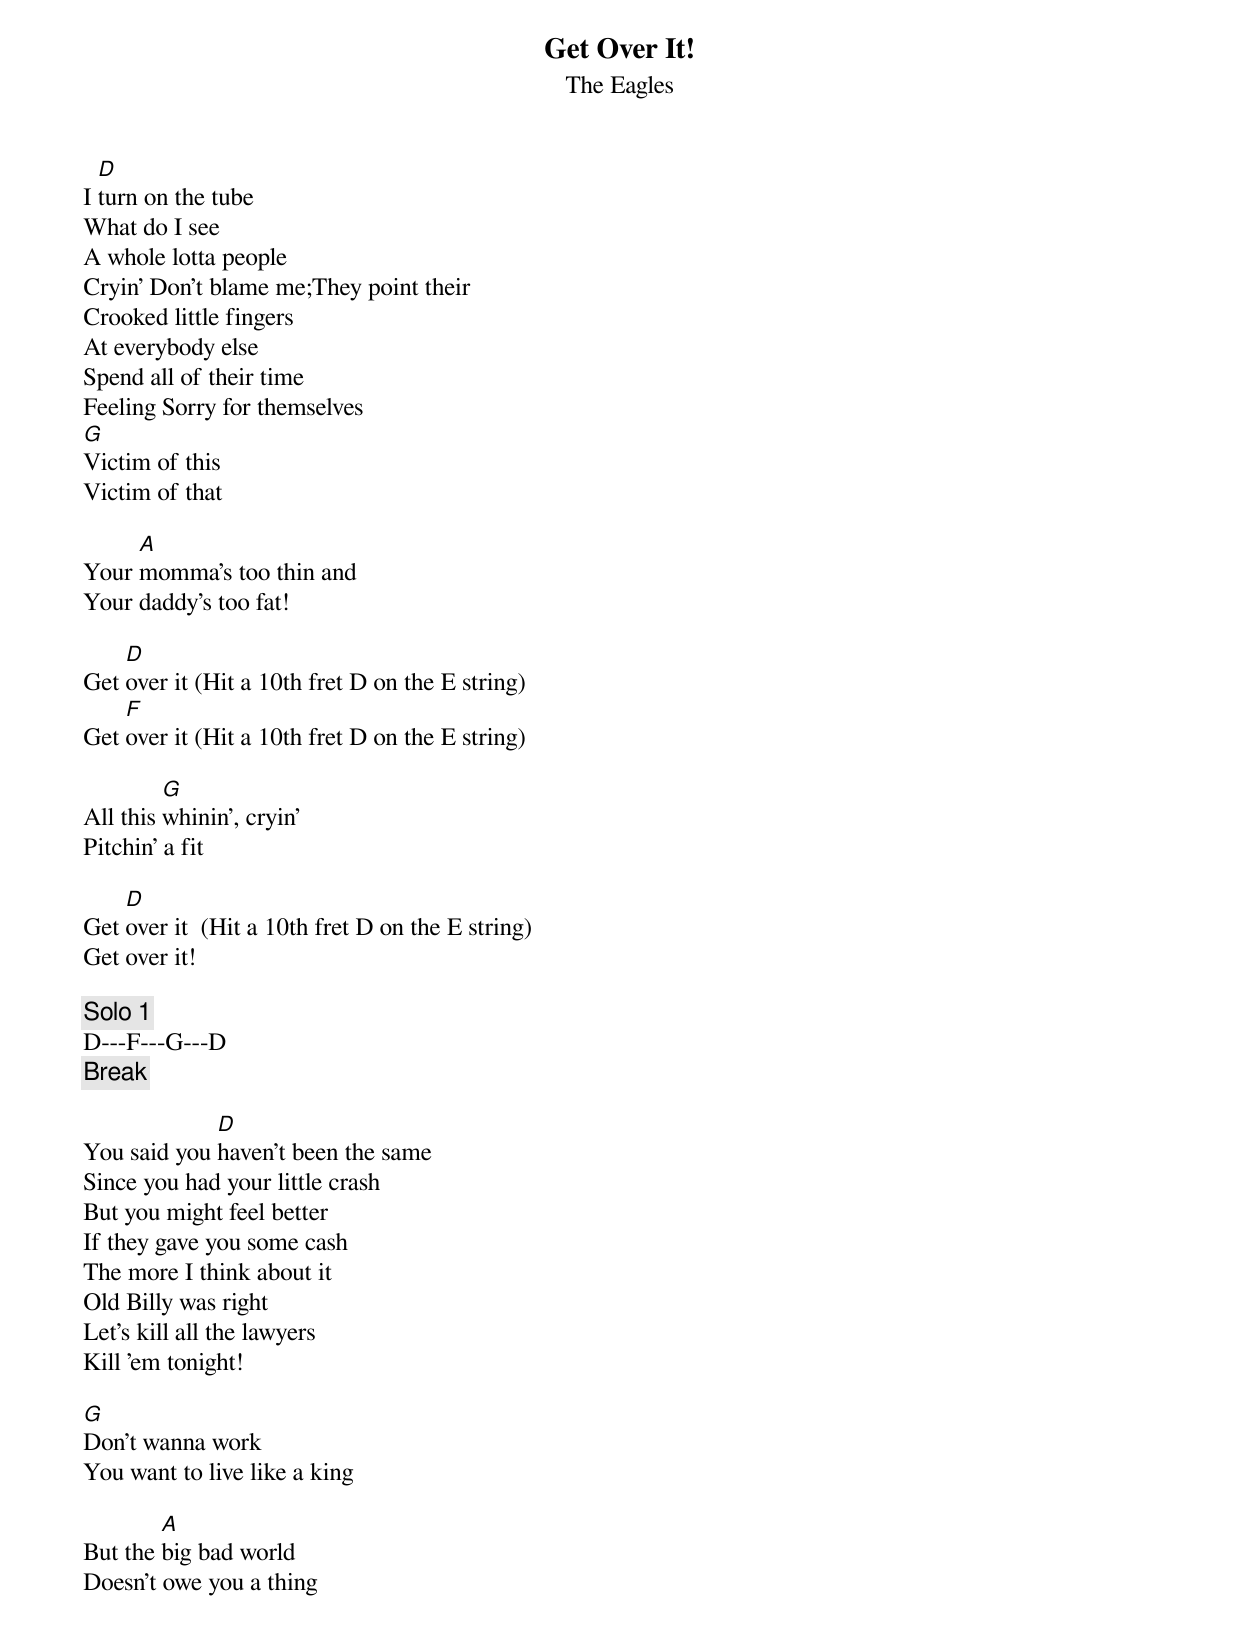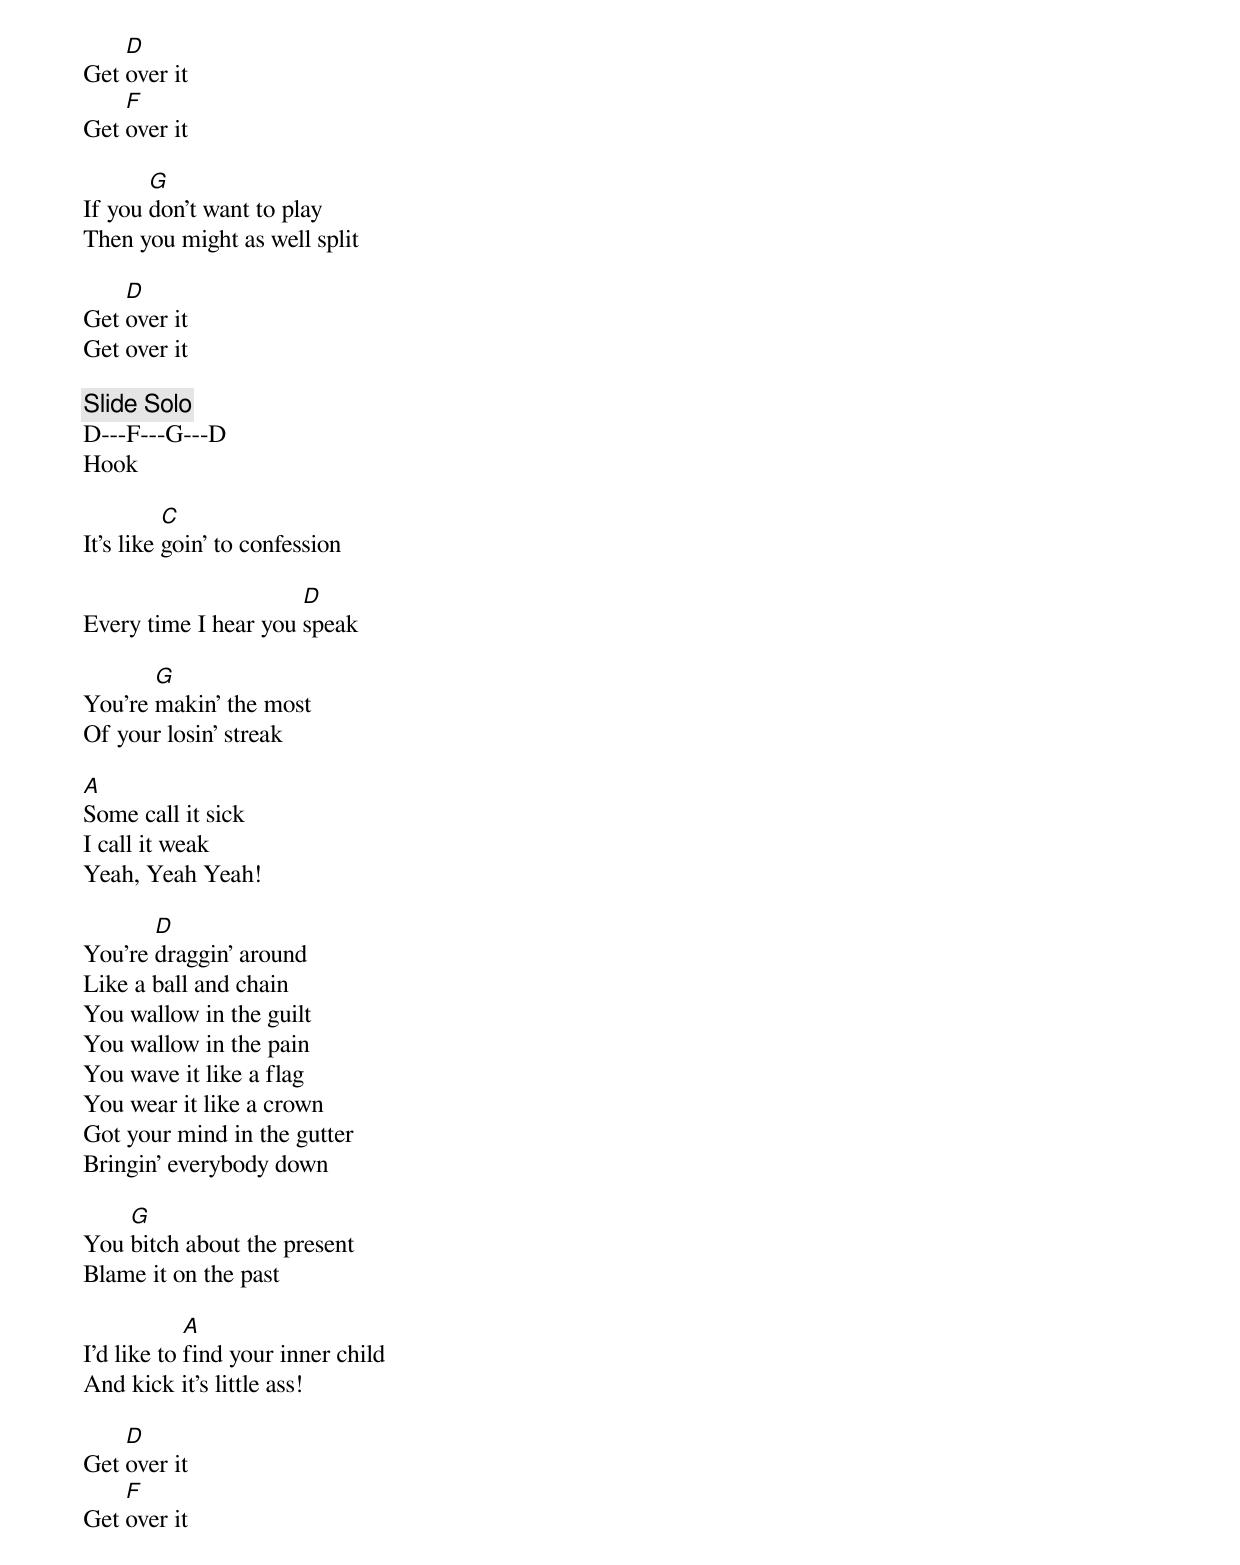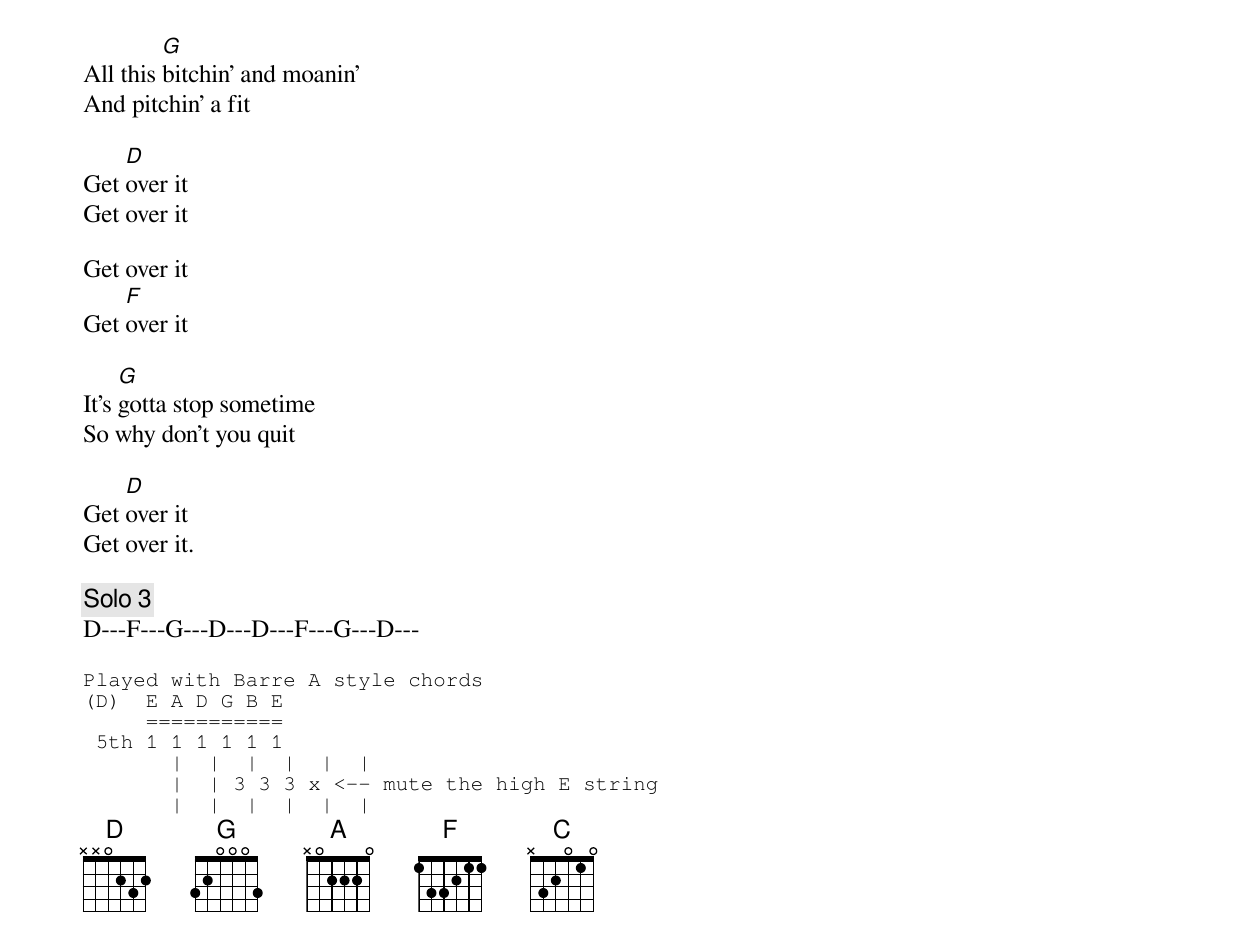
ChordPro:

{t:Get Over It!}
{st:The Eagles}

I [D]turn on the tube
What do I see
A whole lotta people
Cryin' Don't blame me;They point their
Crooked little fingers
At everybody else
Spend all of their time
Feeling Sorry for themselves
[G]Victim of this
Victim of that

Your [A]momma's too thin and
Your daddy's too fat!

Get [D]over it (Hit a 10th fret D on the E string)
Get [F]over it (Hit a 10th fret D on the E string)

All this [G]whinin', cryin'
Pitchin' a fit

Get [D]over it  (Hit a 10th fret D on the E string)
Get over it!

{c:Solo 1}
D---F---G---D
{c:Break}

You said you [D]haven't been the same
Since you had your little crash
But you might feel better
If they gave you some cash
The more I think about it
Old Billy was right
Let's kill all the lawyers
Kill 'em tonight!

[G]Don't wanna work
You want to live like a king

But the [A]big bad world
Doesn't owe you a thing

Get [D]over it
Get [F]over it

If you [G]don't want to play
Then you might as well split

Get [D]over it
Get over it

{c:Slide Solo}
D---F---G---D
Hook

It's like [C]goin' to confession

Every time I hear you [D]speak

You're [G]makin' the most
Of your losin' streak

[A]Some call it sick
I call it weak
Yeah, Yeah Yeah!

You're [D]draggin' around
Like a ball and chain
You wallow in the guilt
You wallow in the pain
You wave it like a flag
You wear it like a crown
Got your mind in the gutter
Bringin' everybody down

You [G]bitch about the present
Blame it on the past

I'd like to [A]find your inner child
And kick it's little ass!

Get [D]over it
Get [F]over it

All this [G]bitchin' and moanin'
And pitchin' a fit

Get [D]over it
Get over it

Get over it
Get [F]over it

It's [G]gotta stop sometime
So why don't you quit

Get [D]over it
Get over it.

{c:Solo 3}
D---F---G---D---D---F---G---D---

{sot}
Played with Barre A style chords
(D)  E A D G B E
     ===========
 5th 1 1 1 1 1 1
       |  |  |  |  |  |
       |  | 3 3 3 x <-- mute the high E string
       |  |  |  |  |  |
{eot}
